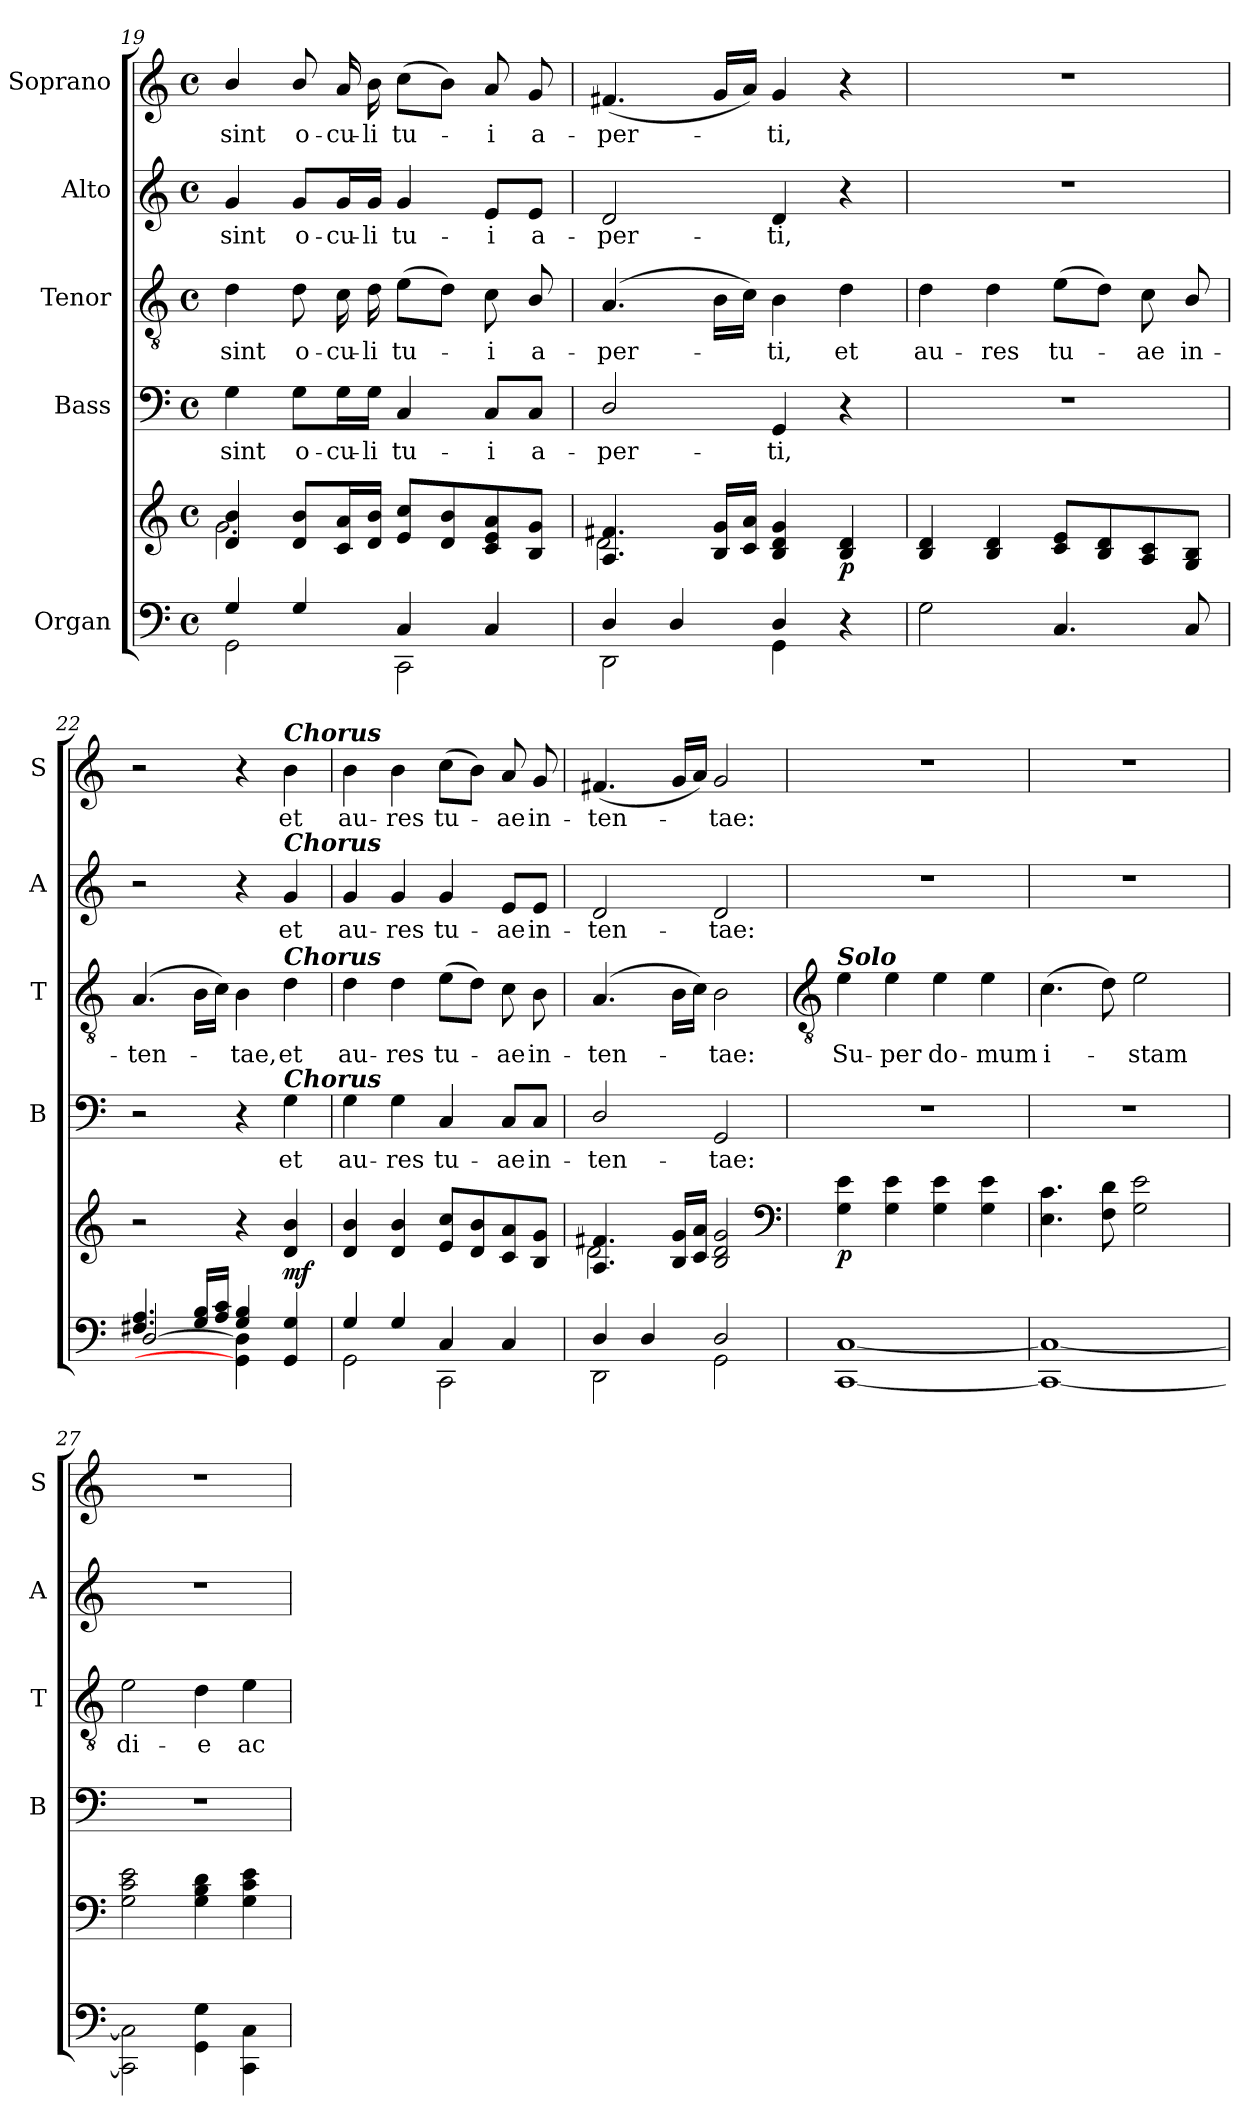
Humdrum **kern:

**kern	**kern	**dynam	**kern	**text	**kern	**text	**kern	**text	**kern	**text
*part5	*part5	*part5	*part4	*part4	*part3	*part3	*part2	*part2	*part1	*part1
*staff6	*staff5	*staff5/6	*staff4	*staff4	*staff3	*staff3	*staff2	*staff2	*staff1	*staff1
*I"Organ	*	*	*I"Bass	*	*I"Tenor	*	*I"Alto	*	*I"Soprano	*
*	*	*	*I'B	*	*I'T	*	*I'A	*	*I'S	*
!!LO:LB:g=z
*clefF4	*clefG2	*	*clefF4	*	*clefGv2	*	*clefG2	*	*clefG2	*
*k[]	*k[]	*	*k[]	*	*k[]	*	*k[]	*	*k[]	*
*C:	*C:	*	*C:	*	*C:	*	*C:	*	*C:	*
*M4/4	*M4/4	*	*M4/4	*	*M4/4	*	*M4/4	*	*M4/4	*
*met(c)	*met(c)	*	*met(c)	*	*met(c)	*	*met(c)	*	*met(c)	*
=19	=19	=19	=19	=19	=19	=19	=19	=19	=19	=19
*^	*^	*	*	*	*	*	*	*	*	*
!	!	!	!	!	!	!LO:LY:b	!	!LO:LY:b	!	!LO:LY:b	!	!LO:LY:b
4G/	2GG\	4d/ 4b/	2.g\	.	4G	sint	4d	sint	4g	sint	4b/	sint
!	!	!	!	!	!	!LO:LY:b	!	!LO:LY:b	!	!LO:LY:b	!	!LO:LY:b
4G/	.	8d/ 8b/L	.	.	8G\L	o-	8d	o-	8g/L	o-	8b/	o-
!	!	!	!	!	!	!LO:LY:b	!	!LO:LY:b	!	!LO:LY:b	!	!LO:LY:b
.	.	16c/ 16a/L	.	.	16G\L	-cu-	16c	-cu-	16g/L	-cu-	16a	-cu-
!	!	!	!	!	!	!LO:LY:b	!	!LO:LY:b	!	!LO:LY:b	!	!LO:LY:b
.	.	16d/ 16b/JJ	.	.	16G\JJ	-li	16d	-li	16g/JJ	-li	16b	-li
!	!	!	!	!	!	!LO:LY:b	!	!LO:LY:b	!	!LO:LY:b	!	!LO:LY:b
4C	2CC\	8e/ 8cc/L	.	.	4C	tu-	(>8eL	tu-	4g	tu-	(>8ccL	tu-
.	.	8d/ 8b/	.	.	.	.	8dJ)	.	.	.	8bJ)	.
!	!	!	!	!	!	!LO:LY:b	!	!LO:LY:b	!	!LO:LY:b	!	!LO:LY:b
4C	.	8c/ 8e/ 8a/	4ryy	.	8C/L	-i	8c	i	8e/L	-i	8a	i
!	!	!	!	!	!	!LO:LY:b	!	!LO:LY:b	!	!LO:LY:b	!	!LO:LY:b
.	.	8B/ 8g/J	.	.	8C/J	a-	8B/	a-	8e/J	a-	8g	a-
=20	=20	=20	=20	=20	=20	=20	=20	=20	=20	=20	=20	=20
!	!	!	!	!	!	!LO:LY:b	!	!LO:LY:b	!	!LO:LY:b	!	!LO:LY:b
4D/	2DD\	4.A/ 4.f#X/	2d\	.	2D/	-per-	(>4.A	-per-	2d	-per-	(<4.f#X	-per-
4D/	.	.	.	.	.	.	.	.	.	.	.	.
.	.	16B/ 16g/LL	.	.	.	.	16BLL	.	.	.	16gLL	.
.	.	16c/ 16a/JJ	.	.	.	.	16cJJ)	.	.	.	16aJJ)	.
!	!	!	!	!	!	!LO:LY:b	!	!LO:LY:b	!	!LO:LY:b	!	!LO:LY:b
4D/	4GG	4B/ 4d/ 4g/	2ryy	.	4GG	-ti,	4B	ti,	4d	-ti,	4g	ti,
!	!	!	!	!LO:DY:b	!	!	!	!LO:LY:b	!	!	!	!
4r	4ryy	4B/ 4d/	.	p	4r	.	4d	et	4r	.	4r	.
=21	=21	=21	=21	=21	=21	=21	=21	=21	=21	=21	=21	=21
!	!	!	!	!	!	!	!	!LO:LY:b	!	!	!	!
2G\	1ryy	4B/ 4d/	1ryy	.	1r	.	4d	au-	1r	.	1r	.
!	!	!	!	!	!	!	!	!LO:LY:b	!	!	!	!
.	.	4B/ 4d/	.	.	.	.	4d	-res	.	.	.	.
!	!	!	!	!	!	!	!	!LO:LY:b	!	!	!	!
4.C	.	8c/ 8e/L	.	.	.	.	(>8eL	tu-	.	.	.	.
.	.	8B/ 8d/	.	.	.	.	8dJ)	.	.	.	.	.
!	!	!	!	!	!	!	!	!LO:LY:b	!	!	!	!
.	.	8A/ 8c/	.	.	.	.	8c	ae	.	.	.	.
!	!	!	!	!	!	!	!	!LO:LY:b	!	!	!	!
8C	.	8G/ 8B/J	.	.	.	.	8B/	in-	.	.	.	.
=22	=22	=22	=22	=22	=22	=22	=22	=22	=22	=22	=22	=22
*	*^	*	*	*	*	*	*	*	*	*	*	*
!	!	!	!	!	!	!	!	!	!LO:LY:b	!	!	!	!
4.F#X/ 4.A/	2.ryy	[2D	2r	2.ryy	.	2r	.	(>4.A	-ten-	2r	.	2r	.
16G/ 16B/LL	.	.	.	.	.	.	.	16BLL	.	.	.	.	.
16A/ 16c/JJ	.	.	.	.	.	.	.	16cJJ)	.	.	.	.	.
!	!	!	!	!	!	!	!	!	!LO:LY:b	!	!	!	!
4G/ 4B/	.	4GG\] 4D\]	4r	.	.	4r	.	4B	tae,	4r	.	4r	.
!	!	!	!	!	!	!	!	!	!	!	!	!LO:TX:a:Bi:t=Chorus	!
!	!	!	!	!	!	!	!	!	!	!LO:TX:a:Bi:t=Chorus	!	!	!
!	!	!	!	!	!	!	!	!LO:TX:a:Bi:t=Chorus	!	!	!	!	!
!	!	!	!	!	!	!LO:TX:a:Bi:t=Chorus	!	!	!	!	!	!	!
!	!	!	!	!	!LO:DY:b	!	!LO:LY:b	!	!LO:LY:b	!	!LO:LY:b	!	!LO:LY:b
4ryy	4ryy	4GG 4G	4d/ 4b/	4ryy	mf	4G	et	4d	et	4g	et	4b	et
=23	=23	=23	=23	=23	=23	=23	=23	=23	=23	=23	=23	=23	=23
!	!	!	!	!	!	!	!LO:LY:b	!	!LO:LY:b	!	!LO:LY:b	!	!LO:LY:b
*	*v	*v	*	*	*	*	*	*	*	*	*	*	*
4G/	2GG\	4d/ 4b/	1ryy	.	4G	au-	4d	au-	4g	au-	4b	au-
!	!	!	!	!	!	!LO:LY:b	!	!LO:LY:b	!	!LO:LY:b	!	!LO:LY:b
4G/	.	4d/ 4b/	.	.	4G	-res	4d	-res	4g	-res	4b	-res
!	!	!	!	!	!	!LO:LY:b	!	!LO:LY:b	!	!LO:LY:b	!	!LO:LY:b
4C	2CC\	8e/ 8cc/L	.	.	4C	tu-	(>8eL	tu-	4g	tu-	(>8ccL	tu-
.	.	8d/ 8b/	.	.	.	.	8dJ)	.	.	.	8bJ)	.
!	!	!	!	!	!	!LO:LY:b	!	!LO:LY:b	!	!LO:LY:b	!	!LO:LY:b
4C	.	8c/ 8a/	.	.	8C/L	-ae	8c	ae	8e/L	-ae	8a	ae
!	!	!	!	!	!	!LO:LY:b	!	!LO:LY:b	!	!LO:LY:b	!	!LO:LY:b
.	.	8B/ 8g/J	.	.	8C/J	in-	8B	in-	8e/J	in-	8g	in-
=24	=24	=24	=24	=24	=24	=24	=24	=24	=24	=24	=24	=24
!	!	!	!	!	!	!LO:LY:b	!	!LO:LY:b	!	!LO:LY:b	!	!LO:LY:b
4D/	2DD\	4.A/ 4.f#X/	2d\	.	2D/	-ten-	(>4.A	-ten-	2d	-ten-	(<4.f#X	-ten-
4D/	.	.	.	.	.	.	.	.	.	.	.	.
.	.	16B/ 16g/LL	.	.	.	.	16BLL	.	.	.	16gLL	.
.	.	16c/ 16a/JJ	.	.	.	.	16cJJ)	.	.	.	16aJJ)	.
!	!	!	!	!	!	!LO:LY:b	!	!LO:LY:b	!	!LO:LY:b	!	!LO:LY:b
2D/	2GG	2B/ 2d/ 2g/	2ryy	.	2GG	-tae:	2B	tae:	2d	-tae:	2g	tae:
*	*	*clefF4	*	*	*	*	*	*	*	*	*	*
!!LO:LB:g=z
=25	=25	=25	=25	=25	=25	=25	=25	=25	=25	=25	=25	=25
*	*	*	*	*	*	*	*clefGv2	*	*	*	*	*
!	!	!	!	!	!	!	!LO:TX:a:Bi:t=Solo	!	!	!	!	!
!	!	!	!	!LO:DY:b	!	!	!	!LO:LY:b	!	!	!	!
1ryy	[1CC [1C	2.ryy	4G\ 4e\	p	1r	.	4e	Su-	1r	.	1r	.
!	!	!	!	!	!	!	!	!LO:LY:b	!	!	!	!
.	.	.	4G\ 4e\	.	.	.	4e	-per	.	.	.	.
!	!	!	!	!	!	!	!	!LO:LY:b	!	!	!	!
.	.	.	4G\ 4e\	.	.	.	4e	do-	.	.	.	.
!	!	!	!	!	!	!	!	!LO:LY:b	!	!	!	!
.	.	4ryy	4G\ 4e\	.	.	.	4e	-mum	.	.	.	.
=26	=26	=26	=26	=26	=26	=26	=26	=26	=26	=26	=26	=26
!	!	!	!	!	!	!	!	!LO:LY:b	!	!	!	!
1ryy	1CC_ 1C_	2.ryy	4.E\ 4.c\	.	1r	.	(>4.c	i-	1r	.	1r	.
.	.	.	8F\ 8d\	.	.	.	8d)	.	.	.	.	.
!	!	!	!	!	!	!	!	!LO:LY:b	!	!	!	!
.	.	.	2G\ 2e\	.	.	.	2e	stam	.	.	.	.
.	.	4ryy	.	.	.	.	.	.	.	.	.	.
=27	=27	=27	=27	=27	=27	=27	=27	=27	=27	=27	=27	=27
!	!	!	!	!	!	!	!	!LO:LY:b	!	!	!	!
1ryy	2CC] 2C]	2.ryy	2G\ 2c\ 2e\	.	1r	.	2e	di-	1r	.	1r	.
!	!	!	!	!	!	!	!	!LO:LY:b	!	!	!	!
.	4GG 4G	.	4G\ 4B\ 4d\	.	.	.	4d	-e	.	.	.	.
!	!	!	!	!	!	!	!	!LO:LY:b	!	!	!	!
.	4CC 4C	4ryy	4G\ 4c\ 4e\	.	.	.	4e	ac	.	.	.	.
*v	*v	*	*	*	*	*	*	*	*	*	*	*
*	*v	*v	*	*	*	*	*	*	*	*	*
=	=	=	=	=	=	=	=	=	=	=
*-	*-	*-	*-	*-	*-	*-	*-	*-	*-	*-
